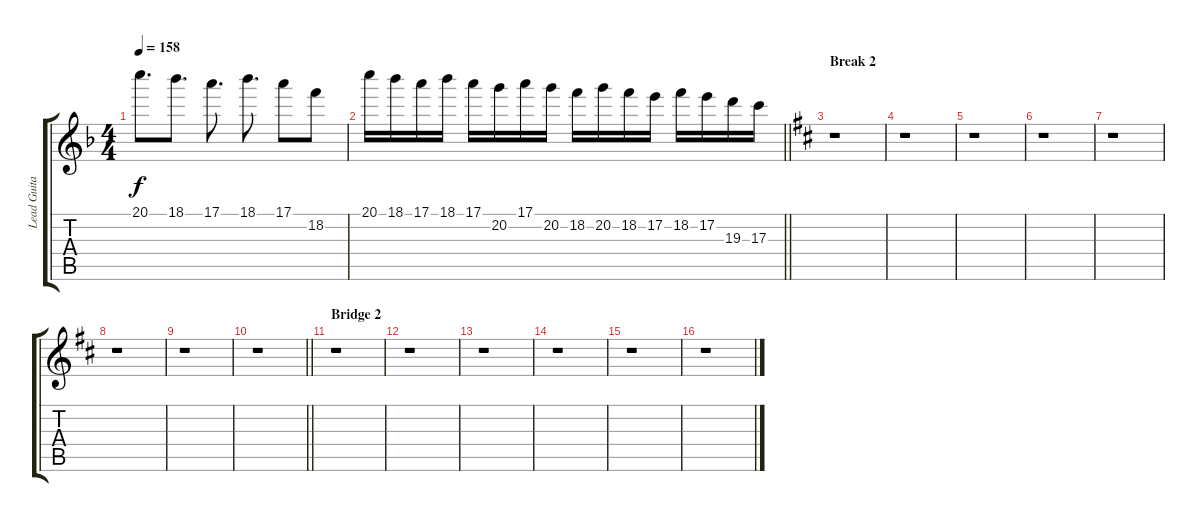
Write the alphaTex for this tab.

\track ("Lead Guitar 2: Peter \"Peppe\" Johansson" "Lead Guita") {instrument overdrivenguitar}
\staff {score tabs}
\tuning (E4 B3 G3 D3 A2 E2) {hide}
\ts (4 4)
\tempo 158
\clef g2
\ks dminor
20.1.8{d dy f} 18.1.8{d} 17.1.8{d} 18.1.8{d} 17.1.8 18.2.8 |
\barLineRight lightlight
20.1.16 18.1.16 17.1.16 18.1.16 17.1.16 20.2.16 17.1.16 20.2.16 18.2.16 20.2.16 18.2.16 17.2.16 18.2.16 17.2.16 19.3.16 17.3.16 |
\section ("" "Break 2")
\ks bminor
r.1 |
r.1 |
r.1 |
r.1 |
r.1 |
r.1 |
r.1 |
\barLineRight lightlight
r.1 |
\section ("" "Bridge 2")
r.1 |
r.1 |
r.1 |
r.1 |
r.1 |
r.1
